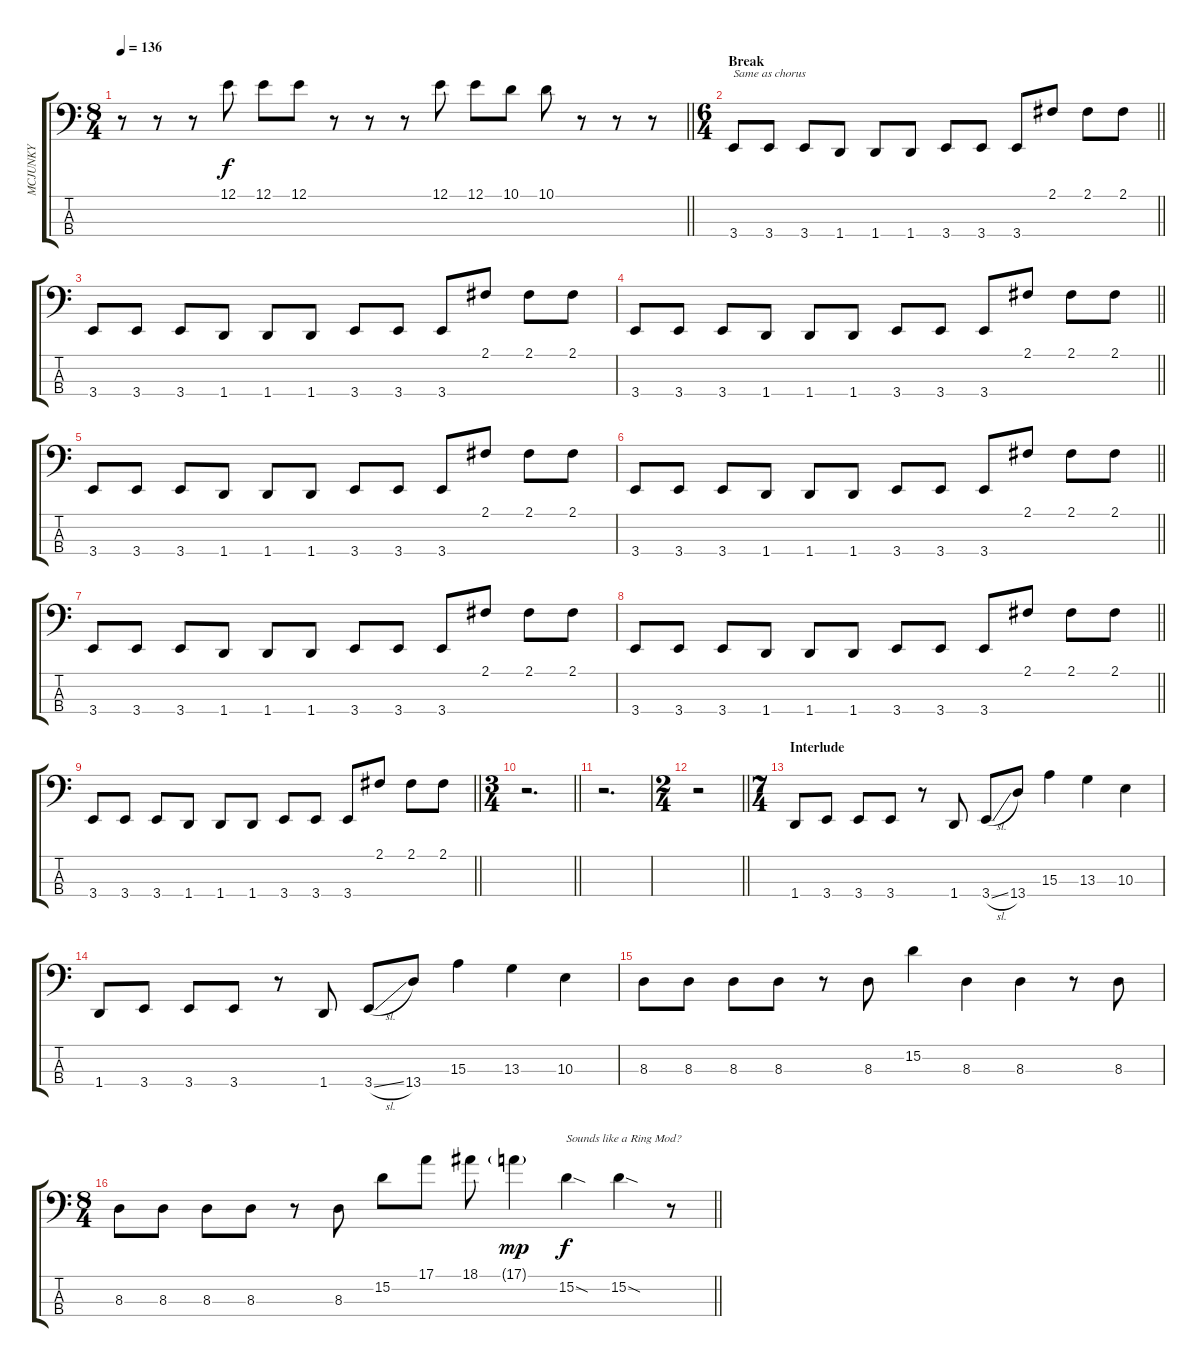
\track ("MCJUNKY" "MCJUNKY") {instrument electricbasspick}
\staff {score tabs}
\tuning (E2 B1 Gb1 Db1) {hide}
\ts (8 4)
\tempo 136
\clef f4
\barLineRight lightlight
\ks c
r.8{dy f} r.8 r.8 12.1.8 12.1.8 12.1.8 r.8 r.8 r.8 12.1.8 12.1.8 10.1.8 10.1.8 r.8 r.8 r.8 |
\ts (6 4)
\section ("" "Break")
\barLineRight lightlight
3.4.8{txt "Same as chorus" volume 13} 3.4.8 3.4.8 1.4.8 1.4.8 1.4.8 3.4.8 3.4.8 3.4.8 2.1.8 2.1.8 2.1.8 |
3.4.8 3.4.8 3.4.8 1.4.8 1.4.8 1.4.8 3.4.8 3.4.8 3.4.8 2.1.8 2.1.8 2.1.8 |
\barLineRight lightlight
3.4.8 3.4.8 3.4.8 1.4.8 1.4.8 1.4.8 3.4.8 3.4.8 3.4.8 2.1.8 2.1.8 2.1.8 |
3.4.8 3.4.8 3.4.8 1.4.8 1.4.8 1.4.8 3.4.8 3.4.8 3.4.8 2.1.8 2.1.8 2.1.8 |
\barLineRight lightlight
3.4.8 3.4.8 3.4.8 1.4.8 1.4.8 1.4.8 3.4.8 3.4.8 3.4.8 2.1.8 2.1.8 2.1.8 |
3.4.8 3.4.8 3.4.8 1.4.8 1.4.8 1.4.8 3.4.8 3.4.8 3.4.8 2.1.8 2.1.8 2.1.8 |
\barLineRight lightlight
3.4.8 3.4.8 3.4.8 1.4.8 1.4.8 1.4.8 3.4.8 3.4.8 3.4.8 2.1.8 2.1.8 2.1.8 |
\barLineRight lightlight
3.4.8 3.4.8 3.4.8 1.4.8 1.4.8 1.4.8 3.4.8 3.4.8 3.4.8 2.1.8 2.1.8 2.1.8 |
\ts (3 4)
\barLineRight lightlight
r.2{d} |
r.2{d} |
\ts (2 4)
\barLineRight lightlight
r.2 |
\ts (7 4)
\section ("" "Interlude")
1.4.8 3.4.8 3.4.8 3.4.8 r.8 1.4.8 3.4{sl}.8 13.4.8 15.3.4 13.3.4 10.3.4 |
1.4.8 3.4.8 3.4.8 3.4.8 r.8 1.4.8 3.4{sl}.8 13.4.8 15.3.4 13.3.4 10.3.4 |
8.3.8 8.3.8 8.3.8 8.3.8 r.8 8.3.8 15.2.4 8.3.4 8.3.4 r.8 8.3.8 |
\ts (8 4)
\barLineRight lightlight
8.3.8 8.3.8 8.3.8 8.3.8 r.8 8.3.8 15.2.8 17.1.8 18.1.8 17.1{g}.4{dy mp} 15.2{sod}.4{txt "Sounds like a Ring Mod?" dy f} 15.2{sod}.4 r.8
